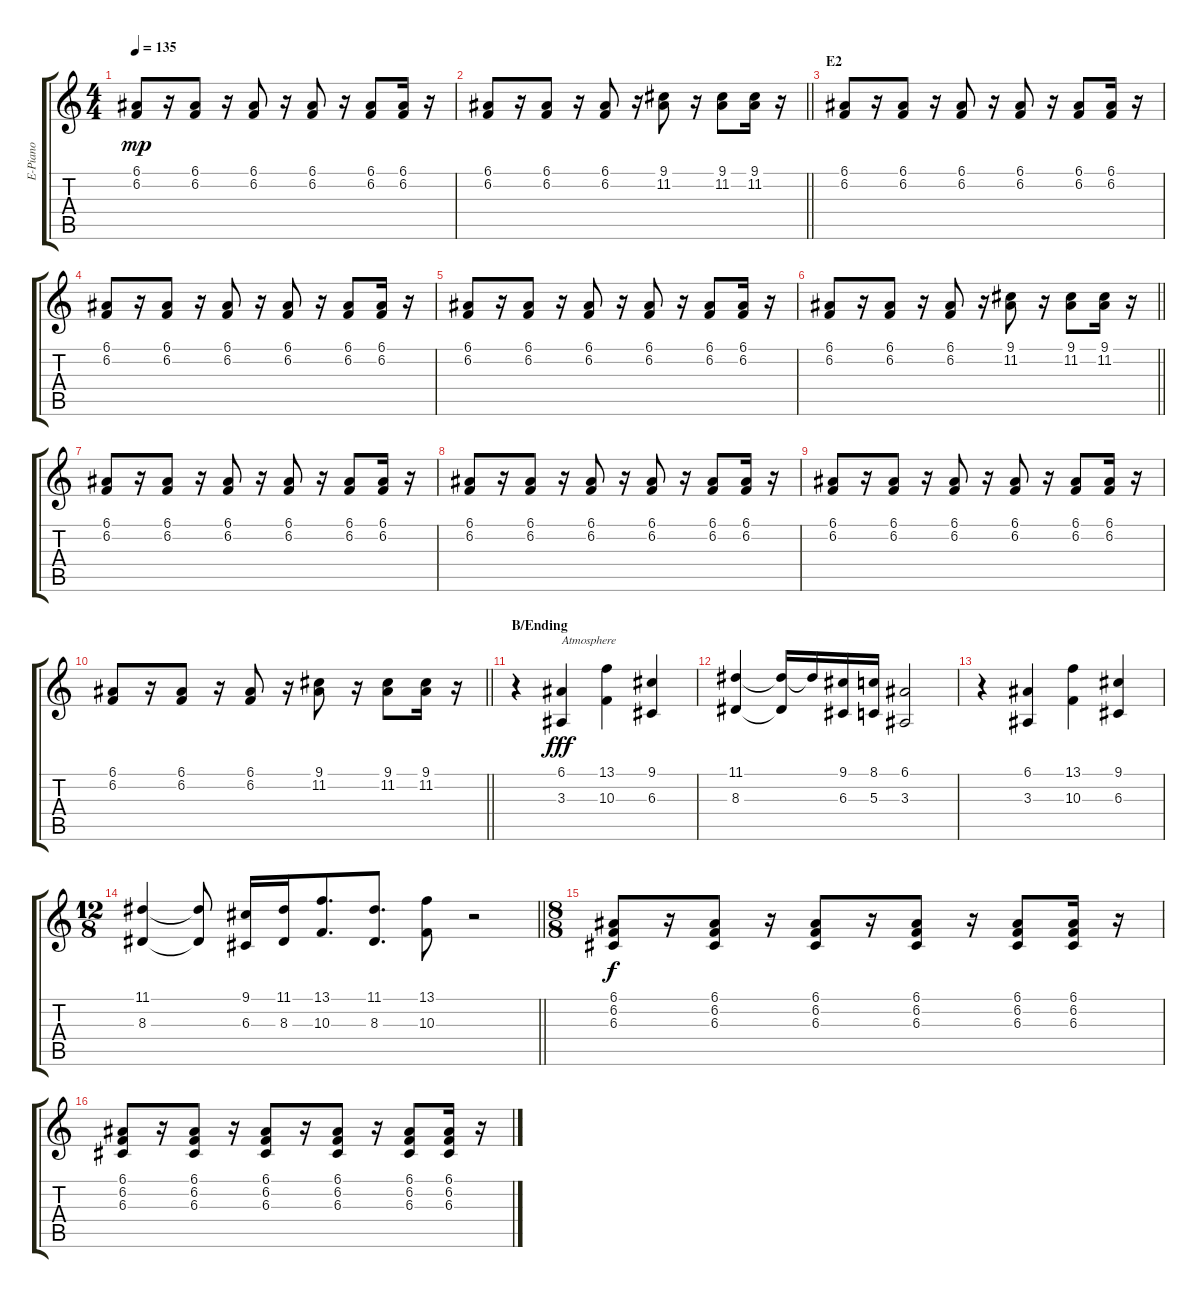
\track ("E-Piano" "E-Piano") {instrument electricgrandpiano}
\staff {score tabs}
\tuning (E4 B3 G3 D3 A2 E2) {hide}
\ts (4 4)
\tempo 135
\clef g2
\ks c
(6.1 6.2).8{dy mp} r.16 (6.1 6.2).8 r.16 (6.1 6.2).8 r.16 (6.1 6.2).8 r.16 (6.1 6.2).8 (6.1 6.2).16 r.16 |
\barLineRight lightlight
(6.1 6.2).8 r.16 (6.1 6.2).8 r.16 (6.1 6.2).8 r.16 (9.1 11.2).8 r.16 (9.1 11.2).8 (9.1 11.2).16 r.16 |
\section ("" "E2")
(6.1 6.2).8 r.16 (6.1 6.2).8 r.16 (6.1 6.2).8 r.16 (6.1 6.2).8 r.16 (6.1 6.2).8 (6.1 6.2).16 r.16 |
(6.1 6.2).8 r.16 (6.1 6.2).8 r.16 (6.1 6.2).8 r.16 (6.1 6.2).8 r.16 (6.1 6.2).8 (6.1 6.2).16 r.16 |
(6.1 6.2).8 r.16 (6.1 6.2).8 r.16 (6.1 6.2).8 r.16 (6.1 6.2).8 r.16 (6.1 6.2).8 (6.1 6.2).16 r.16 |
\barLineRight lightlight
(6.1 6.2).8 r.16 (6.1 6.2).8 r.16 (6.1 6.2).8 r.16 (9.1 11.2).8 r.16 (9.1 11.2).8 (9.1 11.2).16 r.16 |
(6.1 6.2).8 r.16 (6.1 6.2).8 r.16 (6.1 6.2).8 r.16 (6.1 6.2).8 r.16 (6.1 6.2).8 (6.1 6.2).16 r.16 |
(6.1 6.2).8 r.16 (6.1 6.2).8 r.16 (6.1 6.2).8 r.16 (6.1 6.2).8 r.16 (6.1 6.2).8 (6.1 6.2).16 r.16 |
(6.1 6.2).8 r.16 (6.1 6.2).8 r.16 (6.1 6.2).8 r.16 (6.1 6.2).8 r.16 (6.1 6.2).8 (6.1 6.2).16 r.16 |
\barLineRight lightlight
(6.1 6.2).8 r.16 (6.1 6.2).8 r.16 (6.1 6.2).8 r.16 (9.1 11.2).8 r.16 (9.1 11.2).8 (9.1 11.2).16 r.16 |
\section ("" "B/Ending")
r.4 (6.1 3.3).4{txt "Atmosphere" dy fff instrument fx4atmosphere} (13.1 10.3).4 (9.1 6.3).4 |
(11.1 8.3).4 (11.1{t} 8.3{t}).16 11.1{t}.16 (9.1 6.3).16 (8.1 5.3).16 (6.1 3.3).2 |
r.4 (6.1 3.3).4 (13.1 10.3).4 (9.1 6.3).4 |
\ts (12 8)
\barLineRight lightlight
(11.1 8.3).4 (11.1{t} 8.3{t}).8 (9.1 6.3).16 (11.1 8.3).16 (13.1 10.3).8{d} (11.1 8.3).8{d} (13.1 10.3).8 r.2 |
\ts (8 8)
(6.1 6.2 6.3).8{dy f} r.16 (6.1 6.2 6.3).8 r.16 (6.1 6.2 6.3).8 r.16 (6.1 6.2 6.3).8 r.16 (6.1 6.2 6.3).8 (6.1 6.2 6.3).16 r.16 |
(6.1 6.2 6.3).8 r.16 (6.1 6.2 6.3).8 r.16 (6.1 6.2 6.3).8 r.16 (6.1 6.2 6.3).8 r.16 (6.1 6.2 6.3).8 (6.1 6.2 6.3).16 r.16
